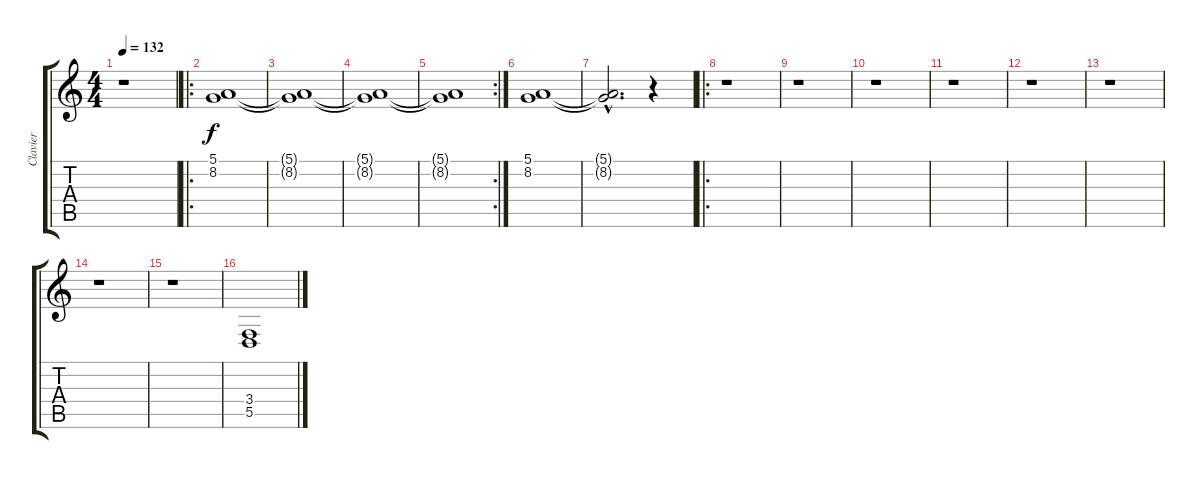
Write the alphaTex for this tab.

\track ("Clavier" "Clavier") {instrument synthstrings1}
\staff {score tabs}
\tuning (E4 B3 G3 D3 A2 E2) {hide}
\ts (4 4)
\tempo 132
\clef g2
\ks c
r.1{dy f instrument synthstrings1} |
\ro
(5.1 8.2).1 |
(5.1{t} 8.2{t}).1 |
(5.1{t} 8.2{t}).1 |
\rc 2
(5.1{t} 8.2{t}).1 |
(5.1 8.2).1 |
(5.1{hac t} 8.2{hac t}).2{d} r.4 |
\ro
r.1 |
r.1 |
r.1 |
r.1 |
r.1 |
r.1 |
r.1 |
r.1 |
(3.4 5.5).1
